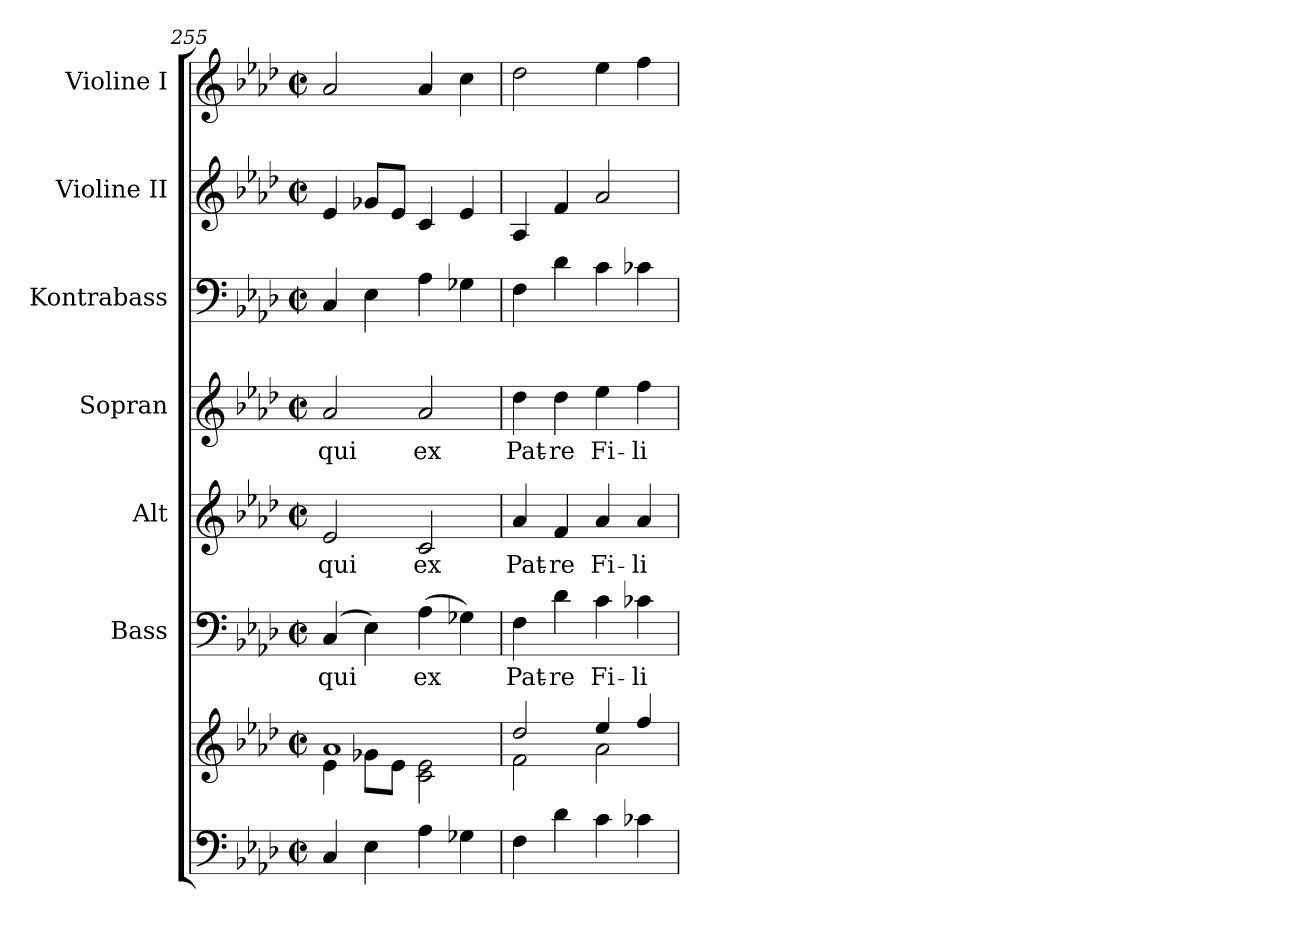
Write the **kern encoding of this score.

**kern	**kern	**kern	**text	**kern	**text	**kern	**text	**kern	**kern	**kern
*part7	*part7	*part6	*part6	*part5	*part5	*part4	*part4	*part3	*part2	*part1
*staff8	*staff7	*staff6	*staff6	*staff5	*staff5	*staff4	*staff4	*staff3	*staff2	*staff1
*	*	*I"Bass	*	*I"Alt	*	*I"Sopran	*	*I"Kontrabass	*I"Violine II	*I"Violine I
*	*	*I'B.	*	*I'A.	*	*I'S.	*	*I'Kb.	*I'Vl. II	*I'Vl. I
!!LO:PB:g=z
*clefF4	*clefG2	*clefF4	*	*clefG2	*	*clefG2	*	*clefF4	*clefG2	*clefG2
*	*	*	*	*	*	*	*	*ITrd7c12	*	*
*k[b-e-a-d-]	*k[b-e-a-d-]	*k[b-e-a-d-]	*	*k[b-e-a-d-]	*	*k[b-e-a-d-]	*	*k[b-e-a-d-]	*k[b-e-a-d-]	*k[b-e-a-d-]
*A-:	*A-:	*A-:	*	*A-:	*	*A-:	*	*A-:	*A-:	*A-:
*M2/2	*M2/2	*M2/2	*	*M2/2	*	*M2/2	*	*M2/2	*M2/2	*M2/2
*met(c|)	*met(c|)	*met(c|)	*	*met(c|)	*	*met(c|)	*	*met(c|)	*met(c|)	*met(c|)
=255	=255	=255	=255	=255	=255	=255	=255	=255	=255	=255
*	*^	*	*	*	*	*	*	*	*	*
!	!	!	!	!LO:LY:b	!	!LO:LY:b	!	!LO:LY:b	!	!	!
4C/	1a-	4e-\	(4C/	qui	2e-/	qui	2a-/	qui	4CC/	4e-/	2a-/
4E-\	.	8g-X\L	4E-\)	.	.	.	.	.	4EE-\	8g-X/L	.
.	.	8e-\J	.	.	.	.	.	.	.	8e-/J	.
!	!	!	!	!LO:LY:b	!	!LO:LY:b	!	!LO:LY:b	!	!	!
4A-\	.	2c\ 2e-\	(>4A-\	ex	2c/	ex	2a-/	ex	4AA-\	4c/	4a-/
4G-X\	.	.	4G-X\)	.	.	.	.	.	4GG-X\	4e-/	4cc\
=256	=256	=256	=256	=256	=256	=256	=256	=256	=256	=256	=256
!	!	!	!	!LO:LY:b	!	!LO:LY:b	!	!LO:LY:b	!	!	!
4F\	2dd-/	2f\	4F\	Pat-	4a-/	Pat-	4dd-\	Pat-	4FF\	4A-/	2dd-\
!	!	!	!	!LO:LY:b	!	!LO:LY:b	!	!LO:LY:b	!	!	!
4d-\	.	.	4d-\	-re	4f/	-re	4dd-\	-re	4D-\	4f/	.
!	!	!	!	!LO:LY:b	!	!LO:LY:b	!	!LO:LY:b	!	!	!
4c\	4ee-/	2a-\	4c\	Fi-	4a-/	Fi-	4ee-\	Fi-	4C\	2a-/	4ee-\
!	!	!	!	!LO:LY:b	!	!LO:LY:b	!	!LO:LY:b	!	!	!
4c-X\	4ff/	.	4c-X\	-li-	4a-/	-li-	4ff\	-li-	4C-X\	.	4ff\
*	*v	*v	*	*	*	*	*	*	*	*	*
=	=	=	=	=	=	=	=	=	=	=
*-	*-	*-	*-	*-	*-	*-	*-	*-	*-	*-
